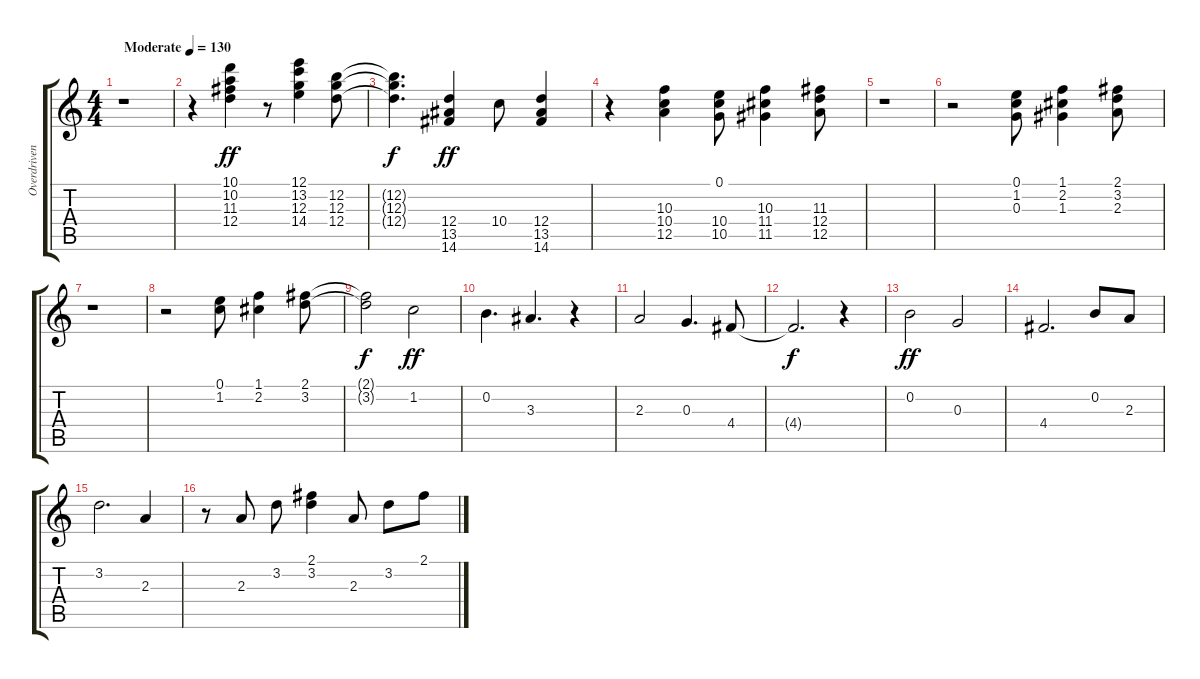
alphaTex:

\track ("Overdriven Guitar" "Overdriven") {instrument distortionguitar}
\staff {score tabs}
\tuning (E4 B3 G3 D3 A2 E2) {hide}
\ts (4 4)
\tempo (130 "Moderate")
\clef g2
\ks c
r.1{dy ff instrument distortionguitar} |
r.4 (10.1 10.2 11.3 12.4).4 r.8 (12.1 13.2 12.3 14.4).4 (12.2 12.3 12.4).8 |
(12.2{t} 12.3{t} 12.4{t}).4{d dy f} (12.4 13.5 14.6).4{dy ff} 10.4.8 (12.4 13.5 14.6).4 |
r.4 (10.3 10.4 12.5).4 (0.1 10.4 10.5).8 (10.3 11.4 11.5).4 (11.3 12.4 12.5).8 |
r.1 |
r.2 (0.1 1.2 0.3).8 (1.1 2.2 1.3).4 (2.1 3.2 2.3).8 |
r.1 |
r.2 (0.1 1.2).8 (1.1 2.2).4 (2.1 3.2).8 |
(2.1{t} 3.2{t}).2{dy f} 1.2.2{dy ff} |
0.2.4{d} 3.3.4{d} r.4 |
2.3.2 0.3.4{d} 4.4.8 |
4.4{t}.2{d dy f} r.4 |
0.2.2{dy ff} 0.3.2 |
4.4.2{d} 0.2.8 2.3.8 |
3.2.2{d} 2.3.4 |
r.8 2.3.8 3.2.8 (2.1 3.2).4 2.3.8 3.2.8 2.1.8
